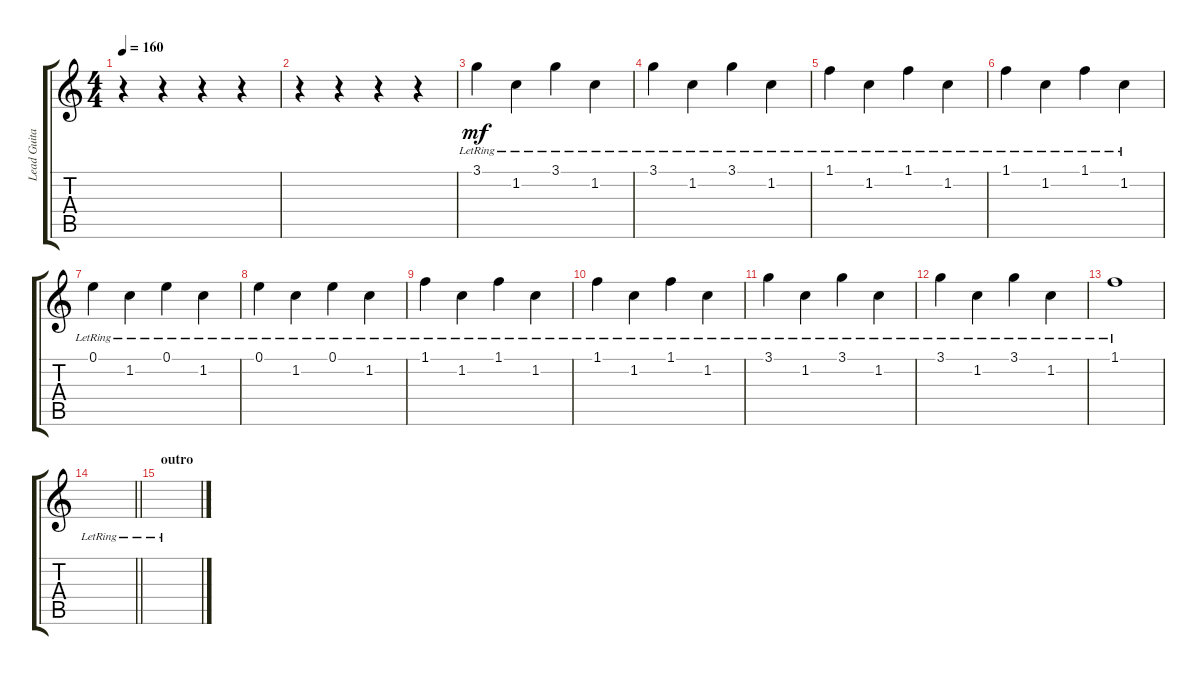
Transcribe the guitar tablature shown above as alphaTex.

\track ("Lead Guitar 2" "Lead Guita") {instrument electricguitarclean}
\staff {score tabs}
\tuning (E4 B3 G3 D3 A2 E2) {hide}
\ts (4 4)
\tempo 160
\clef g2
\ks c
r.4{dy mf} r.4 r.4 r.4 |
r.4 r.4 r.4 r.4 |
3.1{lr}.4 1.2{lr}.4 3.1{lr}.4 1.2{lr}.4 |
3.1{lr}.4 1.2{lr}.4 3.1{lr}.4 1.2{lr}.4 |
1.1{lr}.4 1.2{lr}.4 1.1{lr}.4 1.2{lr}.4 |
1.1{lr}.4 1.2{lr}.4 1.1{lr}.4 1.2{lr}.4 |
0.1{lr}.4 1.2{lr}.4 0.1{lr}.4 1.2{lr}.4 |
0.1{lr}.4 1.2{lr}.4 0.1{lr}.4 1.2{lr}.4 |
1.1{lr}.4 1.2{lr}.4 1.1{lr}.4 1.2{lr}.4 |
1.1{lr}.4 1.2{lr}.4 1.1{lr}.4 1.2{lr}.4 |
3.1{lr}.4 1.2{lr}.4 3.1{lr}.4 1.2{lr}.4 |
3.1{lr}.4 1.2{lr}.4 3.1{lr}.4 1.2{lr}.4 |
1.1{lr}.1 |
\barLineRight lightlight
|
\section ("" "outro")
